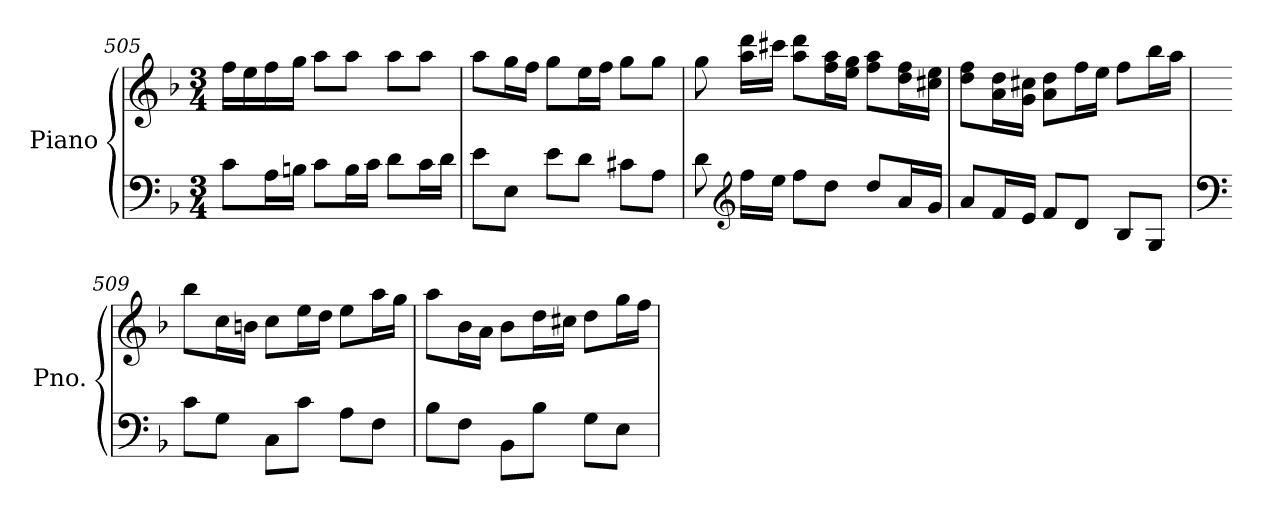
**kern	**kern
*part1	*part1
*staff2	*staff1
*I"Piano	*
*I'Pno.	*
*clefF4	*clefG2
*k[b-]	*k[b-]
*M3/4	*M3/4
=505	=505
8c\L	16ff\LL
.	16ee\
16A\L	16ff\
16Bn\JJ	16gg\JJ
8c\L	8aa\L
16B\L	8aa\J
16c\JJ	.
8d\L	8aa\L
16c\L	8aa\J
16d\JJ	.
=506	=506
8e\L	8aa\L
8E\J	16gg\L
.	16ff\JJ
8e\L	8gg\L
8d\J	16ee\L
.	16ff\JJ
8c#X\L	8gg\L
8A\J	8gg\J
=507	=507
8d\	8gg\
*clefG2	*
16ff\LL	16aa\ 16ddd\LL
16ee\JJ	16ccc#X\JJ
8ff\L	8aa\ 8ddd\L
8dd\J	16ff\ 16aa\L
.	16ee\ 16gg\JJ
8dd/L	8ff\ 8aa\L
16a/L	16dd\ 16ff\L
16g/JJ	16cc#X\ 16ee\JJ
=508	=508
8a/L	8dd\ 8ff\L
16f/L	16a\ 16dd\L
16e/JJ	16g\ 16cc#X\JJ
8f/L	8a\ 8dd\L
8d/J	16ff\L
.	16ee\JJ
8B-/L	8ff\L
8G/J	16bb-\L
.	16aa\JJ
=509	=509
*clefF4	*
8c\L	8bb-\L
8G\J	16cc\L
.	16bn\JJ
8C\L	8cc\L
8c\J	16ee\L
.	16dd\JJ
8A\L	8ee\L
8F\J	16aa\L
.	16gg\JJ
=510	=510
8B-\L	8aa\L
8F\J	16b-\L
.	16a\JJ
8BB-\L	8b-\L
8B-\J	16dd\L
.	16cc#X\JJ
8G\L	8dd\L
8E\J	16gg\L
.	16ff\JJ
=	=
*-	*-
